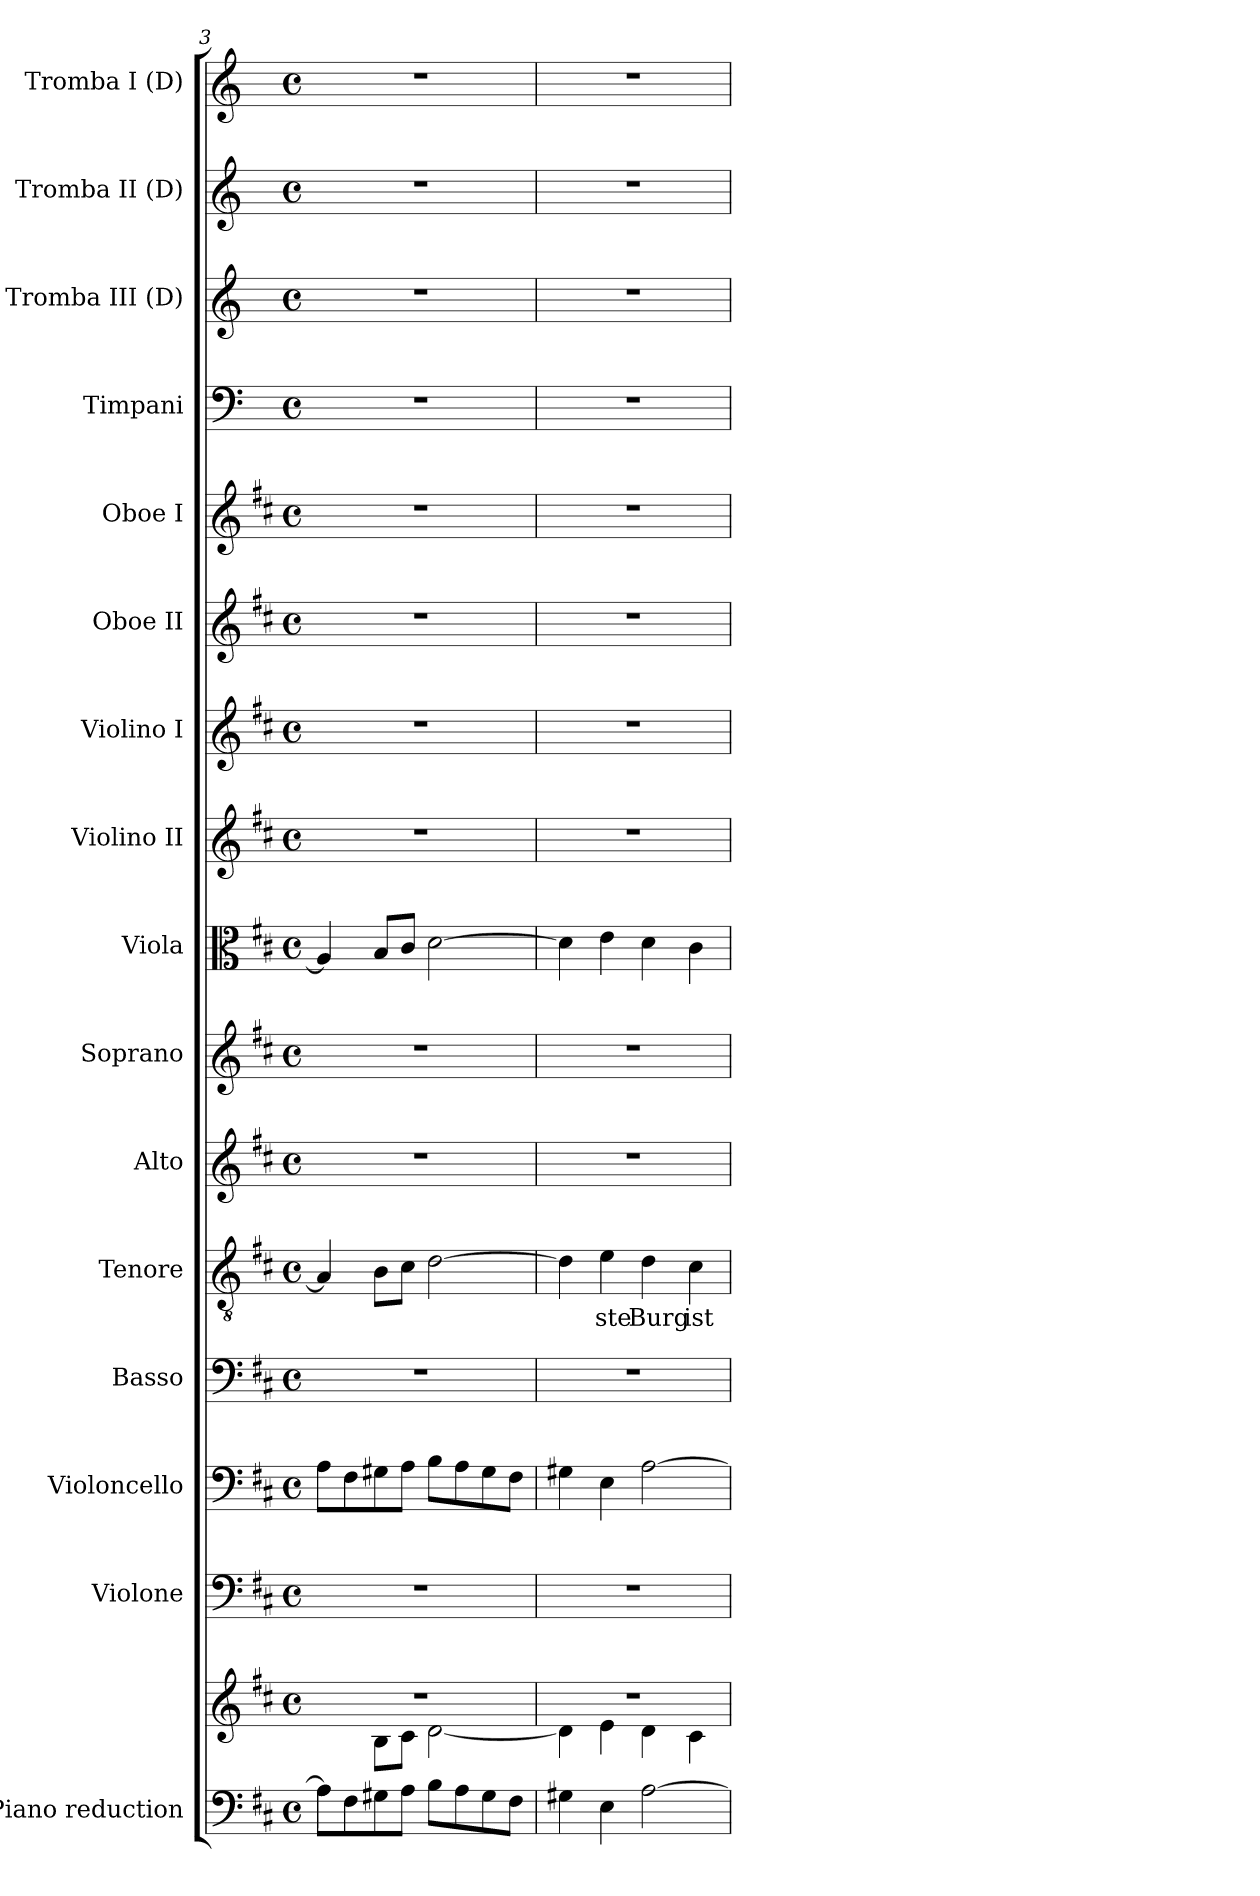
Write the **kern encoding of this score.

**kern	**kern	**kern	**kern	**kern	**kern	**text	**kern	**kern	**kern	**kern	**kern	**kern	**kern	**kern	**kern	**kern	**kern
*part16	*part16	*part15	*part14	*part13	*part12	*part12	*part11	*part10	*part9	*part8	*part7	*part6	*part5	*part4	*part3	*part2	*part1
*staff17	*staff16	*staff15	*staff14	*staff13	*staff12	*staff12	*staff11	*staff10	*staff9	*staff8	*staff7	*staff6	*staff5	*staff4	*staff3	*staff2	*staff1
*I"Piano reduction	*	*I"Violone	*I"Violoncello	*I"Basso	*I"Tenore	*	*I"Alto	*I"Soprano	*I"Viola	*I"Violino II	*I"Violino I	*I"Oboe II	*I"Oboe I	*I"Timpani	*I"Tromba III (D)	*I"Tromba II (D)	*I"Tromba I (D)
*I'Pno	*	*	*	*	*	*	*	*	*	*	*	*I'Ob	*I'Ob	*I'Timp	*	*	*
*clefF4	*clefG2	*clefF4	*clefF4	*clefF4	*clefGv2	*	*clefG2	*clefG2	*clefC3	*clefG2	*clefG2	*clefG2	*clefG2	*clefF4	*clefG2	*clefG2	*clefG2
*	*	*ITrd7c12	*	*	*	*	*	*	*	*	*	*	*	*	*ITrd-1c-2	*ITrd-1c-2	*ITrd-1c-2
*k[f#c#]	*k[f#c#]	*k[f#c#]	*k[f#c#]	*k[f#c#]	*k[f#c#]	*	*k[f#c#]	*k[f#c#]	*k[f#c#]	*k[f#c#]	*k[f#c#]	*k[f#c#]	*k[f#c#]	*k[]	*k[f#c#]	*k[f#c#]	*k[f#c#]
*M4/4	*M4/4	*M4/4	*M4/4	*M4/4	*M4/4	*	*M4/4	*M4/4	*M4/4	*M4/4	*M4/4	*M4/4	*M4/4	*M4/4	*M4/4	*M4/4	*M4/4
*met(c)	*met(c)	*met(c)	*met(c)	*met(c)	*met(c)	*	*met(c)	*met(c)	*met(c)	*met(c)	*met(c)	*met(c)	*met(c)	*met(c)	*met(c)	*met(c)	*met(c)
=3	=3	=3	=3	=3	=3	=3	=3	=3	=3	=3	=3	=3	=3	=3	=3	=3	=3
*^	*^	*	*	*	*	*	*	*	*	*	*	*	*	*	*	*	*
4A\	8A\L]	1r	4ryy	1r	8A\L	1r	4A/]	.	1r	1r	4A/]	1r	1r	1r	1r	1r	1r	1r	1r
.	8F#\	.	.	.	8F#\	.	.	.	.	.	.	.	.	.	.	.	.	.	.
2.ryy	8G#X\	.	8B\L	.	8G#X\	.	8B\L	.	.	.	8B/L	.	.	.	.	.	.	.	.
.	8A\J	.	8c#\J	.	8A\J	.	8c#\J	.	.	.	8c#/J	.	.	.	.	.	.	.	.
.	8B\L	.	[2d\	.	8B\L	.	[2d\	.	.	.	[2d\	.	.	.	.	.	.	.	.
.	8A\	.	.	.	8A\	.	.	.	.	.	.	.	.	.	.	.	.	.	.
.	8G#\	.	.	.	8G#\	.	.	.	.	.	.	.	.	.	.	.	.	.	.
.	8F#\J	.	.	.	8F#\J	.	.	.	.	.	.	.	.	.	.	.	.	.	.
*v	*v	*	*	*	*	*	*	*	*	*	*	*	*	*	*	*	*	*	*
=4	=4	=4	=4	=4	=4	=4	=4	=4	=4	=4	=4	=4	=4	=4	=4	=4	=4	=4
4G#X\	1r	4d\]	1r	4G#X\	1r	4d\]	.	1r	1r	4d\]	1r	1r	1r	1r	1r	1r	1r	1r
!	!	!	!	!	!	!	!LO:LY:b	!	!	!	!	!	!	!	!	!	!	!
4E\	.	4e\	.	4E\	.	4e\	ste	.	.	4e\	.	.	.	.	.	.	.	.
!	!	!	!	!	!	!	!LO:LY:b	!	!	!	!	!	!	!	!	!	!	!
[2A\	.	4d\	.	[2A\	.	4d\	Burg	.	.	4d\	.	.	.	.	.	.	.	.
!	!	!	!	!	!	!	!LO:LY:b	!	!	!	!	!	!	!	!	!	!	!
.	.	4c#\	.	.	.	4c#\	ist	.	.	4c#\	.	.	.	.	.	.	.	.
*	*v	*v	*	*	*	*	*	*	*	*	*	*	*	*	*	*	*	*
=	=	=	=	=	=	=	=	=	=	=	=	=	=	=	=	=	=
*-	*-	*-	*-	*-	*-	*-	*-	*-	*-	*-	*-	*-	*-	*-	*-	*-	*-
